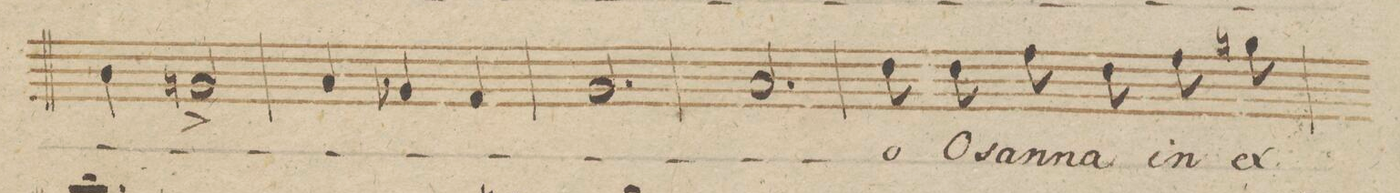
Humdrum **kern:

**kern	**text
*I"Basso.	*
*clefF4	*
*k[b-]	*
*M3/4	*
4D\	.
2BBn^/	.
=90	=90
4C/	.
4BB-X/	.
4AA/	.
=91	=91
2.BB-/	.
=92	=92
2.C/	.
=93	=93
8F\	-o
8F\	O-
8A\	-san-
8F\	-na
8A\	in
8Bn\	ex-
=94	=94
*-	*-
